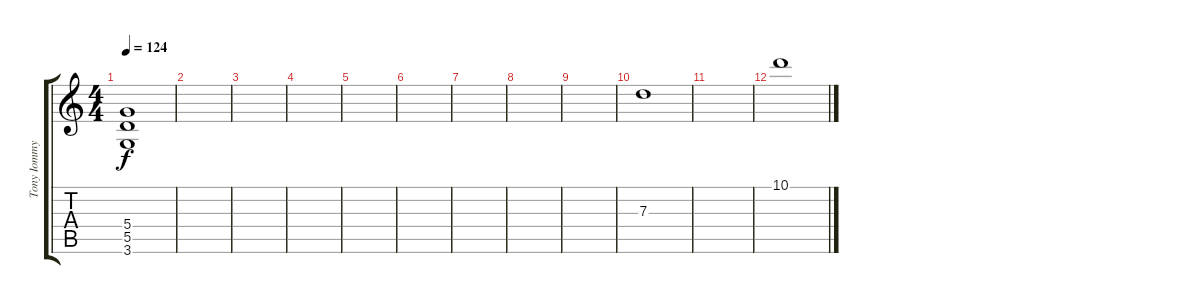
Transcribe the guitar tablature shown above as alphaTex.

\track ("Tony Iommy / 2" "Tony Iommy") {instrument distortionguitar}
\staff {score tabs}
\tuning (E4 B3 G3 D3 A2 E2) {hide}
\ts (4 4)
\tempo 124
\clef g2
\ks c
(5.4{t} 5.5{t} 3.6{t}).1{dy f} |
|
|
|
|
|
|
|
|
7.3.1 |
|
10.1.1
